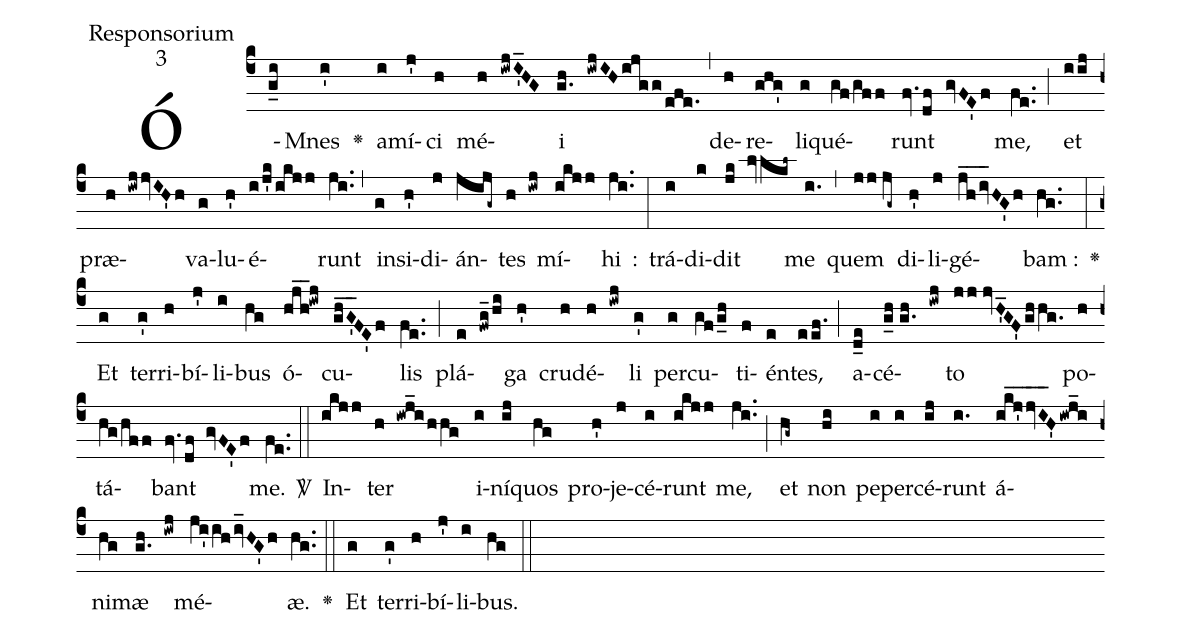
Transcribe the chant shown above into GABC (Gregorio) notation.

office-part:Responsorium;
mode:3;
%%
(c4) ó(g_i)Mnes(i') <v>\greheightstar</v>() a(i)mí(j')ci(h) mé(h !iwjI'_HG)i(g.h !iwjIH/ijgg/efe.) (,)
de(h)re(ghg')li(g)qué(gf/gff)runt(fv.df !gvFE'f) me,(fe..) (;)
et(iij) præ(h !iwjjvIH'h)va(g)lu(h')é(i/j'k/ikjj)runt(ji..) (,)
in(g)si(h')di(j)án(jijg~)tes(h !iwj) mí(ikjj)hi(ji..) :(:)
trá(i)di(k)dit(jk !lvlkl~) me(i.) (,)
quem(jj//jg~) di(h')li(j)gé(jh__/iv_HG'h)bam :(hg..) <v>\greheightstar</v>(:)
Et(g) ter(g')ri(h)bí(j')li(i)bus(hg) ó(hjh__!iwj)cu(gh_G'_FE'f)lis(fe..) (;)
plá(e !fwg_/hi)ga(h') cru(h)dé(h !iwj)li(g') per(g)cu(gf/g_h)ti(f)én(e)tes,(eef.) (;)
a(d_e)cé(g_h//g.h !iwj)to(jj//jvH'_GF'/ghhg.) po(h)tá(hg/hff)bant(fv.df !gvFE'f) me.(fe..) <sp>V/</sp>(::)
In(ikjj)ter(h !iwj_i/hhg) i(i)ní(ij)quos(hg) pro(h')je(j)cé(i)runt(ikjj) me,(ji..) (;)
et(hg~) non(hi) pe(i)per(i)cé(ij)runt(i.) á(ikj'__/jv_I_H'/iwj_i)ni(hg)mæ(g.h !iwj) mé(ji'ih/iv_HG'h)æ.(hg..) <v>\greheightstar</v>(::)
Et(g) ter(g')ri(h)bí(j')li(i)bus.(hg) (::)
